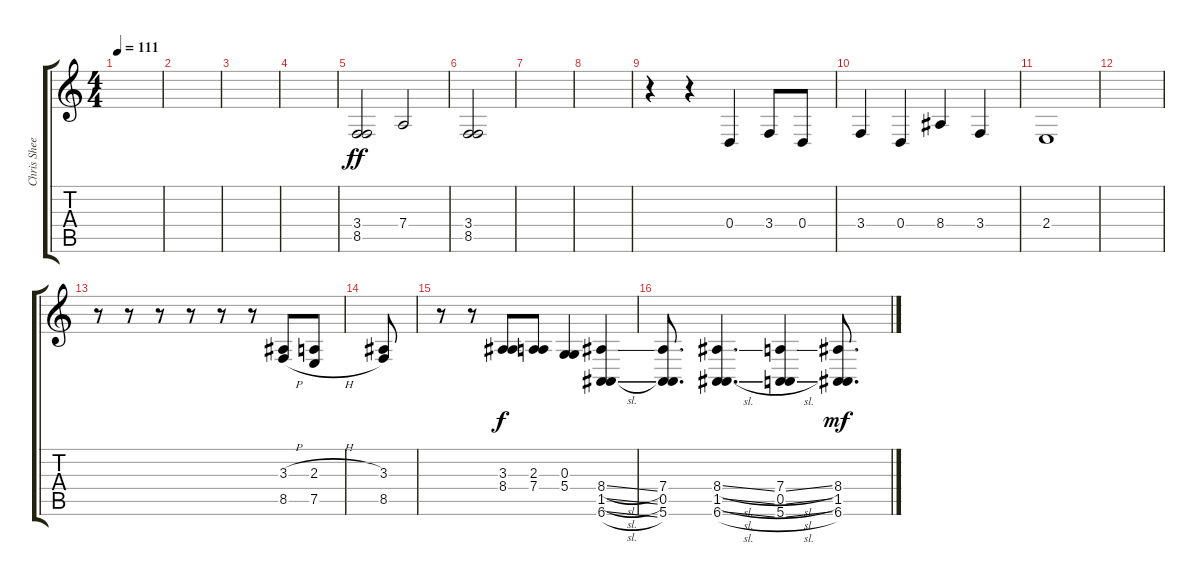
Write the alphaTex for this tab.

\track ("Chris Sheets" "Chris Shee") {instrument altosax}
\staff {score tabs}
\tuning (E4 B3 G3 D3 A2 E2) {hide}
\ts (4 4)
\tempo 111
\clef g2
\ks c
|
|
|
|
(3.4 8.5).2{dy ff} 7.4.2 |
(3.4 8.5).2 |
|
|
r.4 r.4 0.4.4 3.4.8 0.4.8 |
3.4.4 0.4.4 8.4.4 3.4.4 |
2.4.1 |
|
r.8 r.8 r.8 r.8 r.8 r.8 (3.3{h} 8.5{h}).8 (2.3{h} 7.5{h}).8 |
(3.3 8.5).8 |
r.8 r.8 (3.3 8.4).8{dy f} (2.3 7.4).8 (0.3 5.4).4 (8.4{sl} 1.5{sl} 6.6{sl}).4 |
(7.4 0.5 5.6).8{d} (8.4{sl} 1.5{sl} 6.6{sl}).4{d} (7.4{sl} 0.5{sl} 5.6{sl}).4 (8.4 1.5 6.6).8{d dy mf}
